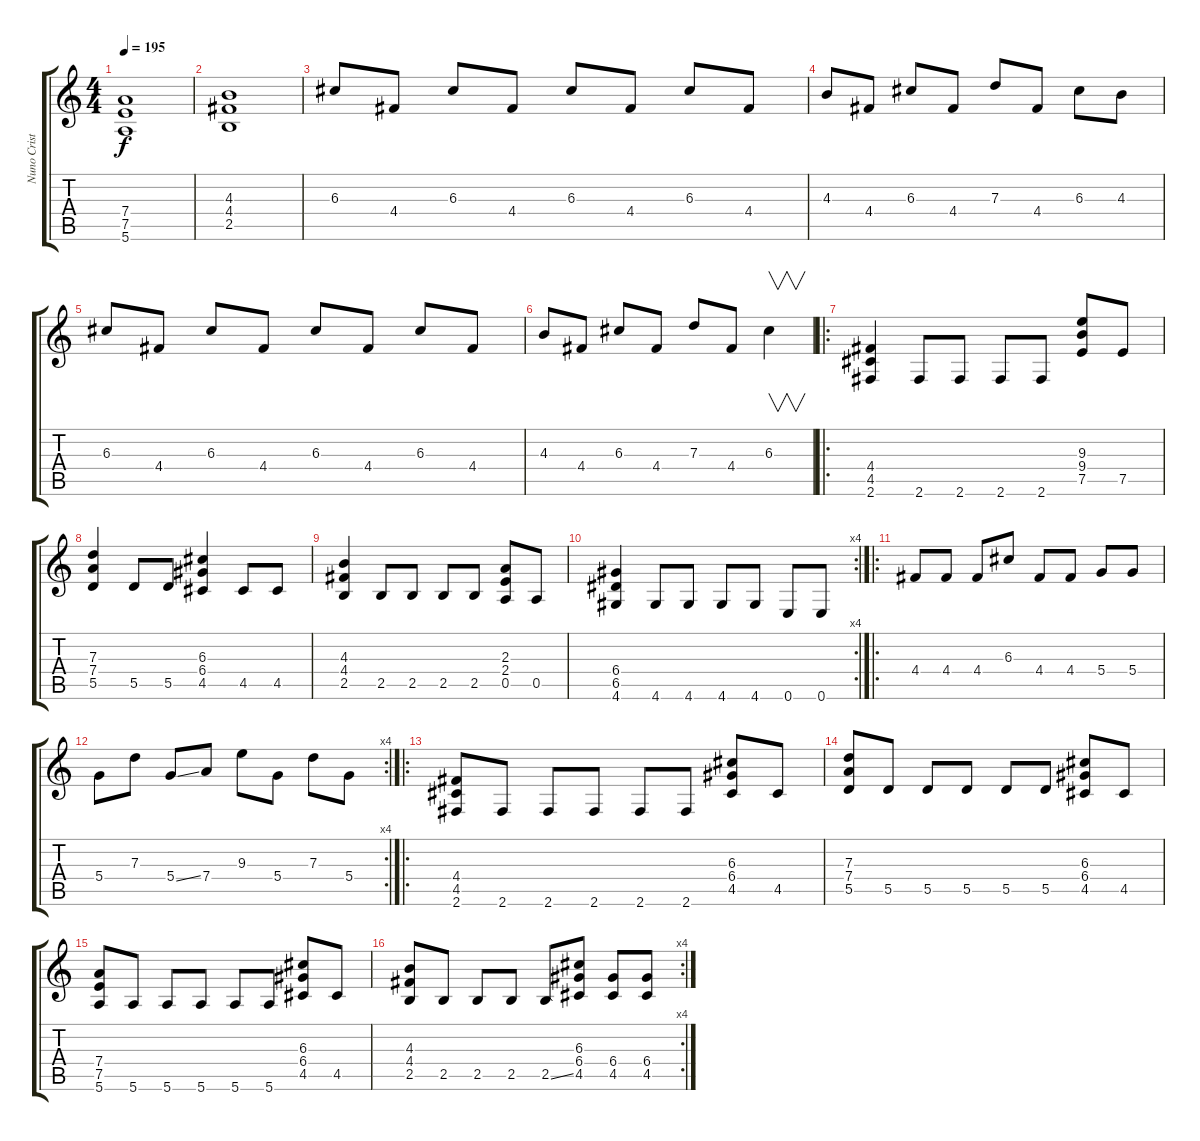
\track ("Nuno Cristóvão" "Nuno Crist") {instrument overdrivenguitar}
\staff {score tabs}
\tuning (E4 B3 G3 D3 A2 E2) {hide}
\ts (4 4)
\tempo 195
\clef g2
\ks c
(7.4 7.5 5.6).1{dy f} |
(4.3 4.4 2.5).1 |
6.3.8 4.4.8 6.3.8 4.4.8 6.3.8 4.4.8 6.3.8 4.4.8 |
4.3.8 4.4.8 6.3.8 4.4.8 7.3.8 4.4.8 6.3.8 4.3.8 |
6.3.8 4.4.8 6.3.8 4.4.8 6.3.8 4.4.8 6.3.8 4.4.8 |
4.3.8 4.4.8 6.3.8 4.4.8 7.3.8 4.4.8 6.3.4{v} |
\ro
(4.4 4.5 2.6).4 2.6.8 2.6.8 2.6.8 2.6.8 (9.3 9.4 7.5).8 7.5.8 |
(7.3 7.4 5.5).4 5.5.8 5.5.8 (6.3 6.4 4.5).4 4.5.8 4.5.8 |
(4.3 4.4 2.5).4 2.5.8 2.5.8 2.5.8 2.5.8 (2.3 2.4 0.5).8 0.5.8 |
\rc 4
(6.4 6.5 4.6).4 4.6.8 4.6.8 4.6.8 4.6.8 0.6.8 0.6.8 |
\ro
4.4.8 4.4.8 4.4.8 6.3.8 4.4.8 4.4.8 5.4.8 5.4.8 |
\rc 4
5.4.8 7.3.8 5.4{ss}.8 7.4.8 9.3.8 5.4.8 7.3.8 5.4.8 |
\ro
(4.4 4.5 2.6).8 2.6.8 2.6.8 2.6.8 2.6.8 2.6.8 (6.3 6.4 4.5).8 4.5.8 |
(7.3 7.4 5.5).8 5.5.8 5.5.8 5.5.8 5.5.8 5.5.8 (6.3 6.4 4.5).8 4.5.8 |
(7.4 7.5 5.6).8 5.6.8 5.6.8 5.6.8 5.6.8 5.6.8 (6.3 6.4 4.5).8 4.5.8 |
\rc 4
(4.3 4.4 2.5).8 2.5.8 2.5.8 2.5.8 2.5{ss}.8 (6.3 6.4 4.5).8 (6.4 4.5).8 (6.4 4.5).8
